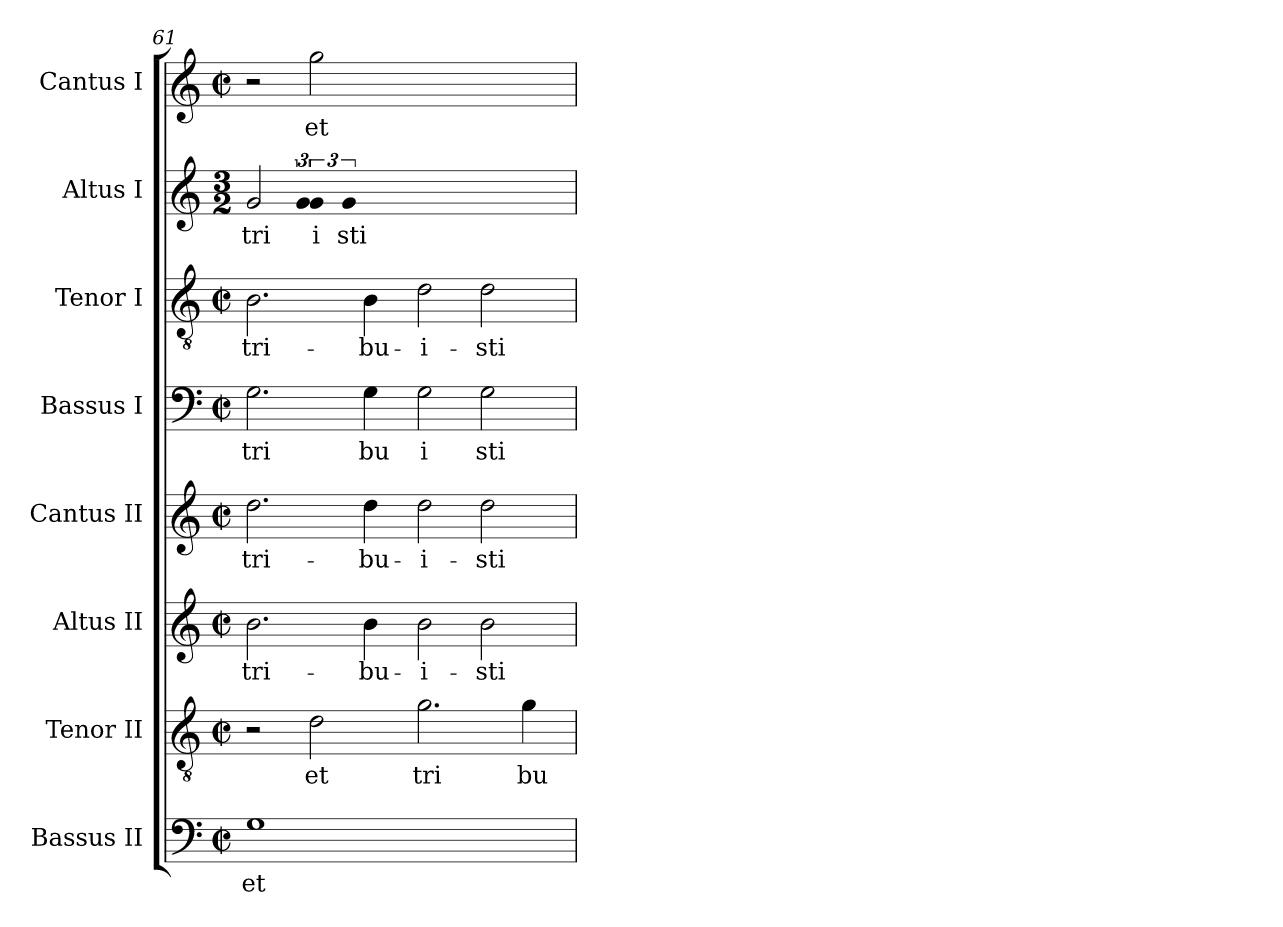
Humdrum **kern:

**kern	**text	**kern	**text	**kern	**text	**kern	**text	**kern	**text	**kern	**text	**kern	**text	**kern	**text
*part8	*part8	*part7	*part7	*part6	*part6	*part5	*part5	*part4	*part4	*part3	*part3	*part2	*part2	*part1	*part1
*staff8	*staff8	*staff7	*staff7	*staff6	*staff6	*staff5	*staff5	*staff4	*staff4	*staff3	*staff3	*staff2	*staff2	*staff1	*staff1
*I"Bassus II	*	*I"Tenor II	*	*I"Altus II	*	*I"Cantus II	*	*I"Bassus I	*	*I"Tenor I	*	*I"Altus I	*	*I"Cantus I	*
*clefF4	*	*clefGv2	*	*clefG2	*	*clefG2	*	*clefF4	*	*clefGv2	*	*clefG2	*	*clefG2	*
*M2/2	*	*M2/2	*	*M2/2	*	*M2/2	*	*M2/2	*	*M2/2	*	*M3/2	*	*M2/2	*
*met(c|)	*	*met(c|)	*	*met(c|)	*	*met(c|)	*	*met(c|)	*	*met(c|)	*	*	*	*met(c|)	*
=61	=61	=61	=61	=61	=61	=61	=61	=61	=61	=61	=61	=61	=61	=61	=61
!	!LO:LY:b:cj	!	!	!	!LO:LY:b:cj	!	!LO:LY:b:cj	!	!LO:LY:b:cj	!	!LO:LY:b:cj	!LO:N:vis=2.	!LO:LY:b:cj	!	!
*	*	*	*	*	*	*	*	*	*	*	*	*^	*	*	*
1G	et	2r	.	2.b\	tri-	2.dd\	tri-	2.G\	tri	2.B\	tri-	2g/	2ryy	tri	2r	.
!	!	!	!LO:LY:b:cj	!	!	!	!	!	!	!	!	!LO:N:vis=4	!LO:N:vis=2	!LO:LY:b:cj	!	!
!	!	!	!	!	!	!	!	!	!	!	!	!	!	!LO:LY:b:cj	!	!LO:LY:b:cj
.	.	2d\	et	.	.	.	.	.	.	.	.	6g/	3g/	i	2gg\	et
!	!	!	!	!	!	!	!	!	!	!	!	!LO:N:vis=2	!	!LO:LY:b:cj	!	!
.	.	.	.	.	.	.	.	.	.	.	.	3g/	.	sti	.	.
!	!	!	!	!	!LO:LY:b:cj	!	!LO:LY:b:cj	!	!LO:LY:b:cj	!	!LO:LY:b:cj	!	!	!	!	!
.	.	.	.	4b\	-bu-	4dd\	-bu-	4G\	bu	4B\	-bu-	.	.	.	.	.
.	.	.	.	.	.	.	.	.	.	.	.	.	1ryy	.	.	.
!	!	!	!LO:LY:b:cj	!	!LO:LY:b:cj	!	!LO:LY:b:cj	!	!LO:LY:b:cj	!	!LO:LY:b:cj	!	!	!	!	!
1ryy	.	2.g\	tri	2b\	-i-	2dd\	-i-	2G\	i	2d\	-i-	1ryy	.	.	1ryy	.
!	!	!	!	!	!LO:LY:b:cj	!	!LO:LY:b:cj	!	!LO:LY:b:cj	!	!LO:LY:b:cj	!	!	!	!	!
.	.	.	.	2b\	-sti	2dd\	-sti	2G\	sti	2d\	-sti	.	.	.	.	.
!	!	!	!LO:LY:b:cj	!	!	!	!	!	!	!	!	!	!	!	!	!
.	.	4g\	bu	.	.	.	.	.	.	.	.	.	.	.	.	.
.	.	.	.	.	.	.	.	.	.	.	.	.	6ryy	.	.	.
*	*	*	*	*	*	*	*	*	*	*	*	*v	*v	*	*	*
=	=	=	=	=	=	=	=	=	=	=	=	=	=	=	=
*-	*-	*-	*-	*-	*-	*-	*-	*-	*-	*-	*-	*-	*-	*-	*-
